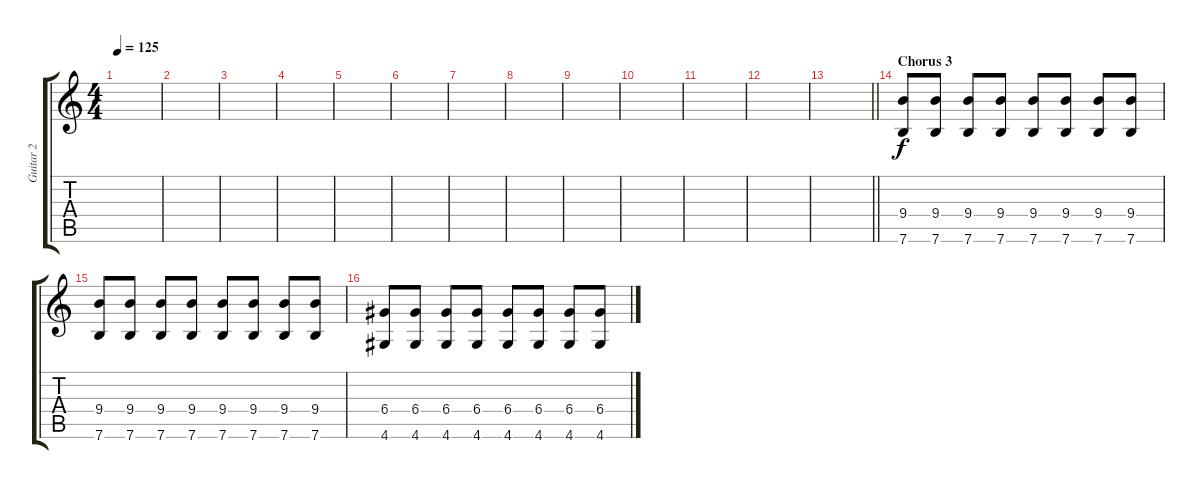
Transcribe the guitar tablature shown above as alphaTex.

\track ("Guitar 2" "Guitar 2") {instrument overdrivenguitar}
\staff {score tabs}
\tuning (E4 B3 G3 D3 A2 E2) {hide}
\ts (4 4)
\tempo 125
\clef g2
\ks c
|
|
|
|
|
|
|
|
|
|
|
|
\barLineRight lightlight
|
\section ("" "Chorus 3")
(9.4 7.6).8 (9.4 7.6).8 (9.4 7.6).8 (9.4 7.6).8 (9.4 7.6).8 (9.4 7.6).8 (9.4 7.6).8 (9.4 7.6).8 |
(9.4 7.6).8 (9.4 7.6).8 (9.4 7.6).8 (9.4 7.6).8 (9.4 7.6).8 (9.4 7.6).8 (9.4 7.6).8 (9.4 7.6).8 |
(6.4 4.6).8 (6.4 4.6).8 (6.4 4.6).8 (6.4 4.6).8 (6.4 4.6).8 (6.4 4.6).8 (6.4 4.6).8 (6.4 4.6).8
